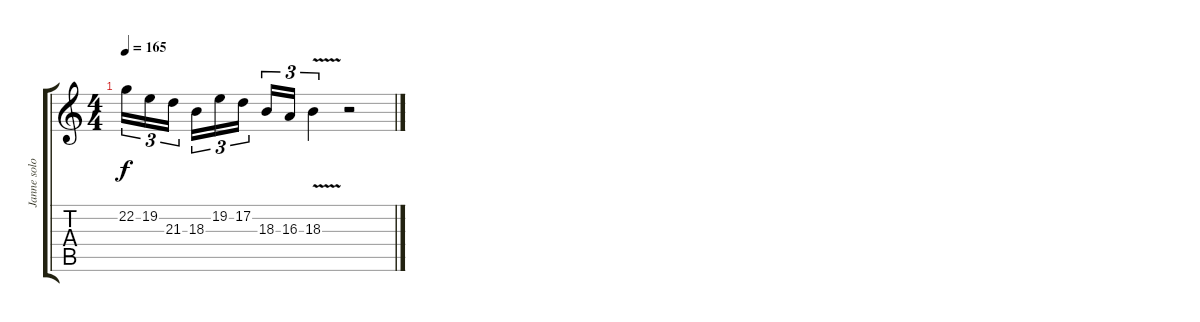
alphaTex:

\track ("Janne solo" "Janne solo") {instrument lead2sawtooth}
\staff {score tabs}
\tuning (D4 A3 F3 C3 G2 C2) {hide}
\ts (4 4)
\tempo 165
\clef g2
\ks c
22.2.16{tu (3 2) dy f} 19.2.16{tu (3 2)} 21.3.16{tu (3 2)} 18.3.16{tu (3 2)} 19.2.16{tu (3 2)} 17.2.16{tu (3 2)} 18.3.16{tu (3 2)} 16.3.16{tu (3 2)} 18.3{v}.4{tu (3 2)} r.2
